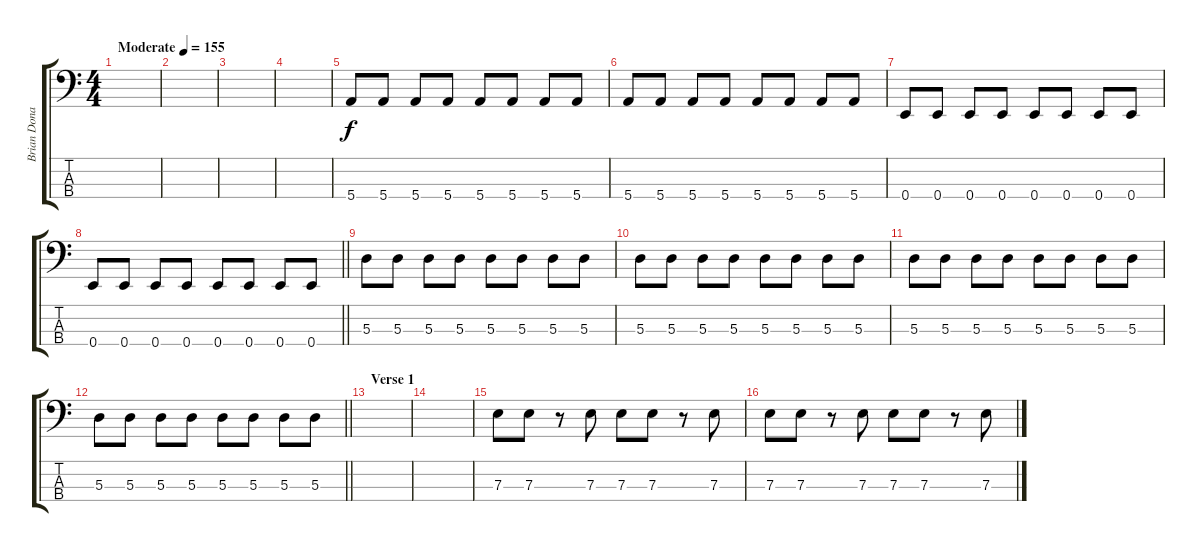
\track ("Brian Donahue (Bass)" "Brian Dona") {instrument electricbassfinger}
\staff {score tabs}
\tuning (G2 D2 A1 E1) {hide}
\ts (4 4)
\tempo (155 "Moderate")
\clef f4
\ks c
|
|
|
|
5.4.8 5.4.8 5.4.8 5.4.8 5.4.8 5.4.8 5.4.8 5.4.8 |
5.4.8 5.4.8 5.4.8 5.4.8 5.4.8 5.4.8 5.4.8 5.4.8 |
0.4.8 0.4.8 0.4.8 0.4.8 0.4.8 0.4.8 0.4.8 0.4.8 |
\barLineRight lightlight
0.4.8 0.4.8 0.4.8 0.4.8 0.4.8 0.4.8 0.4.8 0.4.8 |
5.3.8 5.3.8 5.3.8 5.3.8 5.3.8 5.3.8 5.3.8 5.3.8 |
5.3.8 5.3.8 5.3.8 5.3.8 5.3.8 5.3.8 5.3.8 5.3.8 |
5.3.8 5.3.8 5.3.8 5.3.8 5.3.8 5.3.8 5.3.8 5.3.8 |
\barLineRight lightlight
5.3.8 5.3.8 5.3.8 5.3.8 5.3.8 5.3.8 5.3.8 5.3.8 |
\section ("" "Verse 1")
|
|
7.3.8 7.3.8 r.8 7.3.8 7.3.8 7.3.8 r.8 7.3.8 |
7.3.8 7.3.8 r.8 7.3.8 7.3.8 7.3.8 r.8 7.3.8
